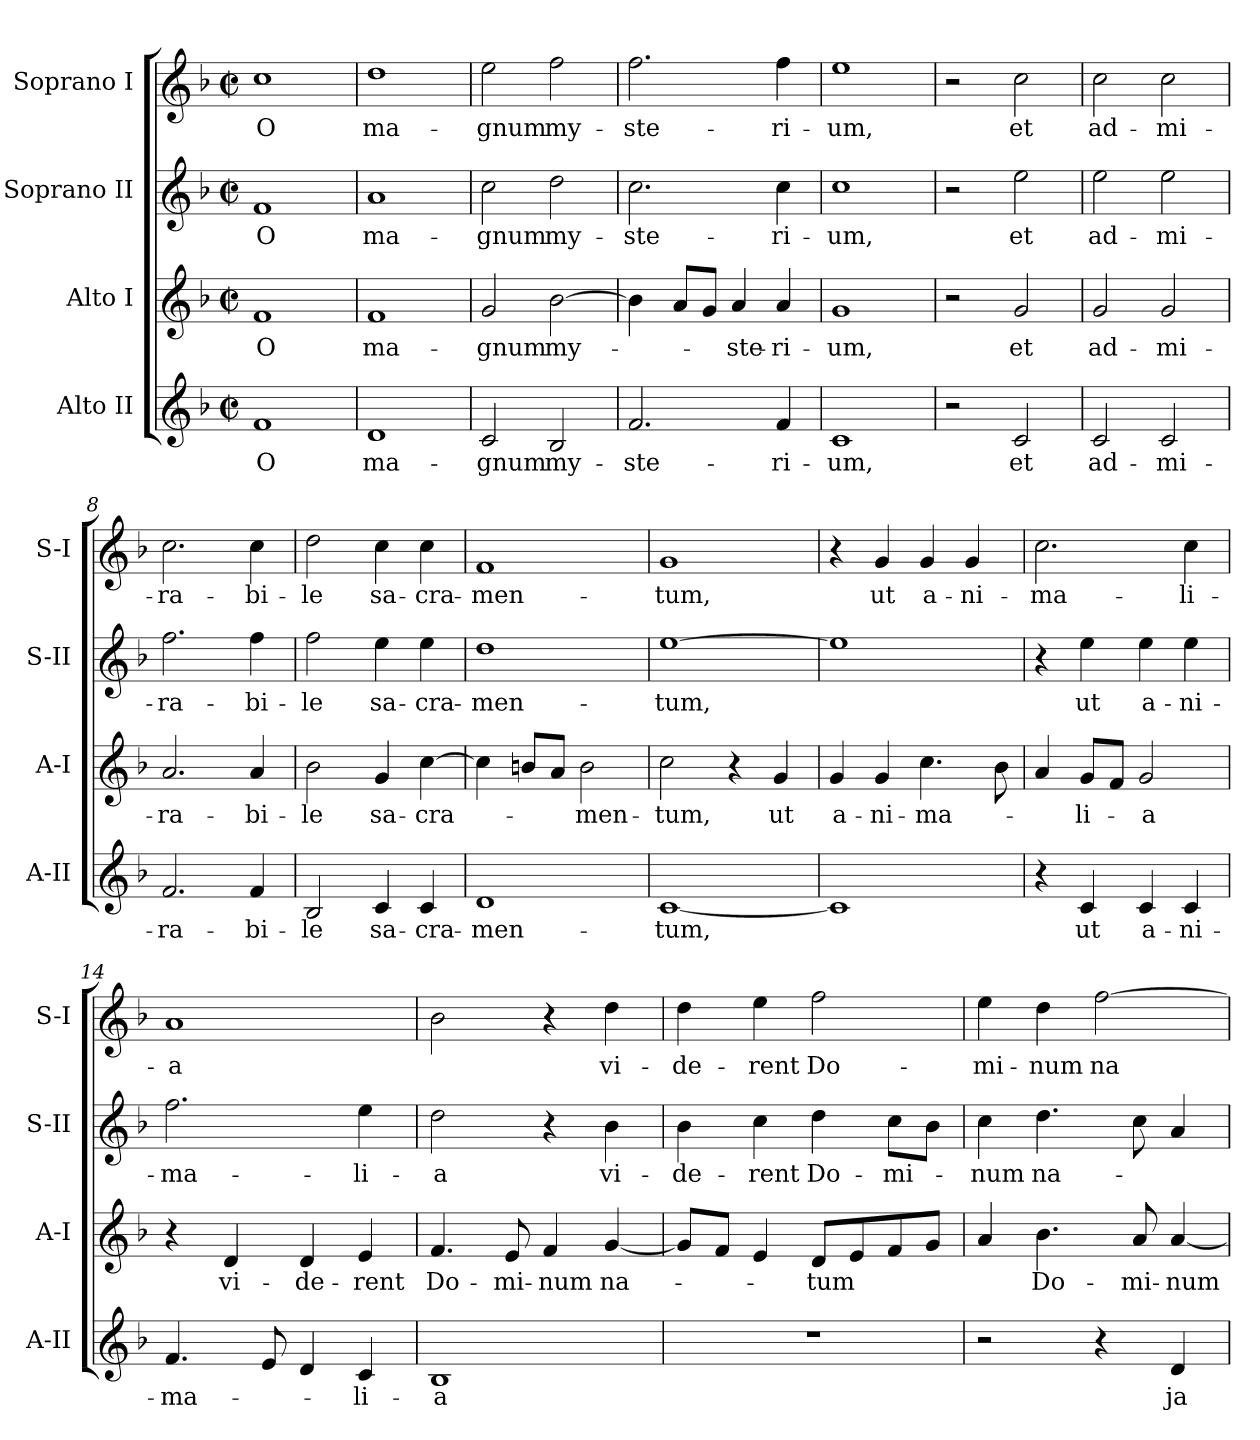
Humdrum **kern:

**kern	**text	**kern	**text	**kern	**text	**kern	**text
*part4	*part4	*part3	*part3	*part2	*part2	*part1	*part1
*staff4	*staff4	*staff3	*staff3	*staff2	*staff2	*staff1	*staff1
*I"Alto II	*	*I"Alto I	*	*I"Soprano II	*	*I"Soprano I	*
*I'A-II	*	*I'A-I	*	*I'S-II	*	*I'S-I	*
*clefG2	*	*clefG2	*	*clefG2	*	*clefG2	*
*k[b-]	*	*k[b-]	*	*k[b-]	*	*k[b-]	*
*F:	*	*F:	*	*F:	*	*F:	*
*M2/2	*	*M2/2	*	*M2/2	*	*M2/2	*
*met(c|)	*	*met(c|)	*	*met(c|)	*	*met(c|)	*
=1	=1	=1	=1	=1	=1	=1	=1
!	!LO:LY:b	!	!LO:LY:b	!	!LO:LY:b	!	!LO:LY:b
1f	O	1f	O	1f	O	1cc	O
=2	=2	=2	=2	=2	=2	=2	=2
!	!LO:LY:b	!	!LO:LY:b	!	!LO:LY:b	!	!LO:LY:b
1d	ma-	1f	ma-	1a	ma-	1dd	ma-
=3	=3	=3	=3	=3	=3	=3	=3
!	!LO:LY:b	!	!LO:LY:b	!	!LO:LY:b	!	!LO:LY:b
2c/	-gnum	2g/	-gnum	2cc\	-gnum	2ee\	-gnum
!	!LO:LY:b	!	!LO:LY:b	!	!LO:LY:b	!	!LO:LY:b
2B-/	my-	[2b-\	my-	2dd\	my-	2ff\	my-
=4	=4	=4	=4	=4	=4	=4	=4
!	!LO:LY:b	!	!	!	!LO:LY:b	!	!LO:LY:b
2.f/	-ste-	4b-\]	.	2.cc\	-ste-	2.ff\	-ste-
.	.	8a/L	.	.	.	.	.
.	.	8g/J	.	.	.	.	.
!	!	!	!LO:LY:b	!	!	!	!
.	.	4a/	-ste-	.	.	.	.
!	!LO:LY:b	!	!LO:LY:b	!	!LO:LY:b	!	!LO:LY:b
4f/	-ri-	4a/	-ri-	4cc\	-ri-	4ff\	-ri-
=5	=5	=5	=5	=5	=5	=5	=5
!	!LO:LY:b	!	!LO:LY:b	!	!LO:LY:b	!	!LO:LY:b
1c	-um,	1g	-um,	1cc	-um,	1ee	-um,
!!LO:LB:g=z
=6	=6	=6	=6	=6	=6	=6	=6
2r	.	2r	.	2r	.	2r	.
!	!LO:LY:b	!	!LO:LY:b	!	!LO:LY:b	!	!LO:LY:b
2c/	et	2g/	et	2ee\	et	2cc\	et
=7	=7	=7	=7	=7	=7	=7	=7
!	!LO:LY:b	!	!LO:LY:b	!	!LO:LY:b	!	!LO:LY:b
2c/	ad-	2g/	ad-	2ee\	ad-	2cc\	ad-
!	!LO:LY:b	!	!LO:LY:b	!	!LO:LY:b	!	!LO:LY:b
2c/	-mi-	2g/	-mi-	2ee\	-mi-	2cc\	-mi-
=8	=8	=8	=8	=8	=8	=8	=8
!	!LO:LY:b	!	!LO:LY:b	!	!LO:LY:b	!	!LO:LY:b
2.f/	-ra-	2.a/	-ra-	2.ff\	-ra-	2.cc\	-ra-
!	!LO:LY:b	!	!LO:LY:b	!	!LO:LY:b	!	!LO:LY:b
4f/	-bi-	4a/	-bi-	4ff\	-bi-	4cc\	-bi-
=9	=9	=9	=9	=9	=9	=9	=9
!	!LO:LY:b	!	!LO:LY:b	!	!LO:LY:b	!	!LO:LY:b
2B-/	-le	2b-\	-le	2ff\	-le	2dd\	-le
!	!LO:LY:b	!	!LO:LY:b	!	!LO:LY:b	!	!LO:LY:b
4c/	sa-	4g/	sa-	4ee\	sa-	4cc\	sa-
!	!LO:LY:b	!	!LO:LY:b	!	!LO:LY:b	!	!LO:LY:b
4c/	-cra-	[4cc\	-cra-	4ee\	-cra-	4cc\	-cra-
=10	=10	=10	=10	=10	=10	=10	=10
!	!LO:LY:b	!	!	!	!LO:LY:b	!	!LO:LY:b
1d	-men-	4cc\]	.	1dd	-men-	1f	-men-
.	.	8bn/L	.	.	.	.	.
.	.	8a/J	.	.	.	.	.
!	!	!	!LO:LY:b	!	!	!	!
.	.	2b\	-men-	.	.	.	.
=11	=11	=11	=11	=11	=11	=11	=11
!	!LO:LY:b	!	!LO:LY:b	!	!LO:LY:b	!	!LO:LY:b
[1c	-tum,	2cc\	-tum,	[1ee	-tum,	1g	-tum,
.	.	4r	.	.	.	.	.
!	!	!	!LO:LY:b	!	!	!	!
.	.	4g/	ut	.	.	.	.
!!LO:LB:g=z
=12	=12	=12	=12	=12	=12	=12	=12
!	!	!	!LO:LY:b	!	!	!	!
1c]	.	4g/	a-	1ee]	.	4r	.
!	!	!	!LO:LY:b	!	!	!	!LO:LY:b
.	.	4g/	-ni-	.	.	4g/	ut
!	!	!	!LO:LY:b	!	!	!	!LO:LY:b
.	.	4.cc\	-ma-	.	.	4g/	a-
!	!	!	!	!	!	!	!LO:LY:b
.	.	.	.	.	.	4g/	-ni-
.	.	8b-\	.	.	.	.	.
=13	=13	=13	=13	=13	=13	=13	=13
!	!	!	!	!	!	!	!LO:LY:b
4r	.	4a/	.	4r	.	2.cc\	-ma-
!	!LO:LY:b	!	!LO:LY:b	!	!LO:LY:b	!	!
4c/	ut	8g/L	-li-	4ee\	ut	.	.
.	.	8f/J	.	.	.	.	.
!	!LO:LY:b	!	!LO:LY:b	!	!LO:LY:b	!	!
4c/	a-	2g/	-a	4ee\	a-	.	.
!	!LO:LY:b	!	!	!	!LO:LY:b	!	!LO:LY:b
4c/	-ni-	.	.	4ee\	-ni-	4cc\	-li-
=14	=14	=14	=14	=14	=14	=14	=14
!	!LO:LY:b	!	!	!	!LO:LY:b	!	!LO:LY:b
4.f/	-ma-	4r	.	2.ff\	-ma-	1a	-a
!	!	!	!LO:LY:b	!	!	!	!
.	.	4d/	vi-	.	.	.	.
8e/	.	.	.	.	.	.	.
!	!	!	!LO:LY:b	!	!	!	!
4d/	.	4d/	-de-	.	.	.	.
!	!LO:LY:b	!	!LO:LY:b	!	!LO:LY:b	!	!
4c/	-li-	4e/	-rent	4ee\	-li-	.	.
=15	=15	=15	=15	=15	=15	=15	=15
!	!LO:LY:b	!	!LO:LY:b	!	!LO:LY:b	!	!
1B-	-a	4.f/	Do-	2dd\	-a	2b-\	.
!	!	!	!LO:LY:b	!	!	!	!
.	.	8e/	-mi-	.	.	.	.
!	!	!	!LO:LY:b	!	!	!	!
.	.	4f/	-num	4r	.	4r	.
!	!	!	!LO:LY:b	!	!LO:LY:b	!	!LO:LY:b
.	.	[4g/	na-	4b-\	vi-	4dd\	vi-
=16	=16	=16	=16	=16	=16	=16	=16
!	!	!	!	!	!LO:LY:b	!	!LO:LY:b
1r	.	8g/L]	.	4b-\	-de-	4dd\	-de-
.	.	8f/J	.	.	.	.	.
!	!	!	!	!	!LO:LY:b	!	!LO:LY:b
.	.	4e/	.	4cc\	-rent	4ee\	-rent
!	!	!	!LO:LY:b	!	!LO:LY:b	!	!LO:LY:b
.	.	8d/L	-tum	4dd\	Do-	2ff\	Do-
.	.	8e/	.	.	.	.	.
!	!	!	!	!	!LO:LY:b	!	!
.	.	8f/	.	8cc\L	-mi-	.	.
.	.	8g/J	.	8b-\J	.	.	.
=17	=17	=17	=17	=17	=17	=17	=17
!	!	!	!	!	!LO:LY:b	!	!LO:LY:b
2r	.	4a/	.	4cc\	-num	4ee\	-mi-
!	!	!	!LO:LY:b	!	!LO:LY:b	!	!LO:LY:b
.	.	4.b-\	Do-	4.dd\	na-	4dd\	-num
!	!	!	!	!	!	!	!LO:LY:b
4r	.	.	.	.	.	[2ff\	na-
!	!	!	!LO:LY:b	!	!	!	!
.	.	8a/	-mi-	8cc\	.	.	.
!	!LO:LY:b	!	!LO:LY:b	!	!	!	!
4d/	ja-	[4a/	-num	4a/	.	.	.
=	=	=	=	=	=	=	=
*-	*-	*-	*-	*-	*-	*-	*-
